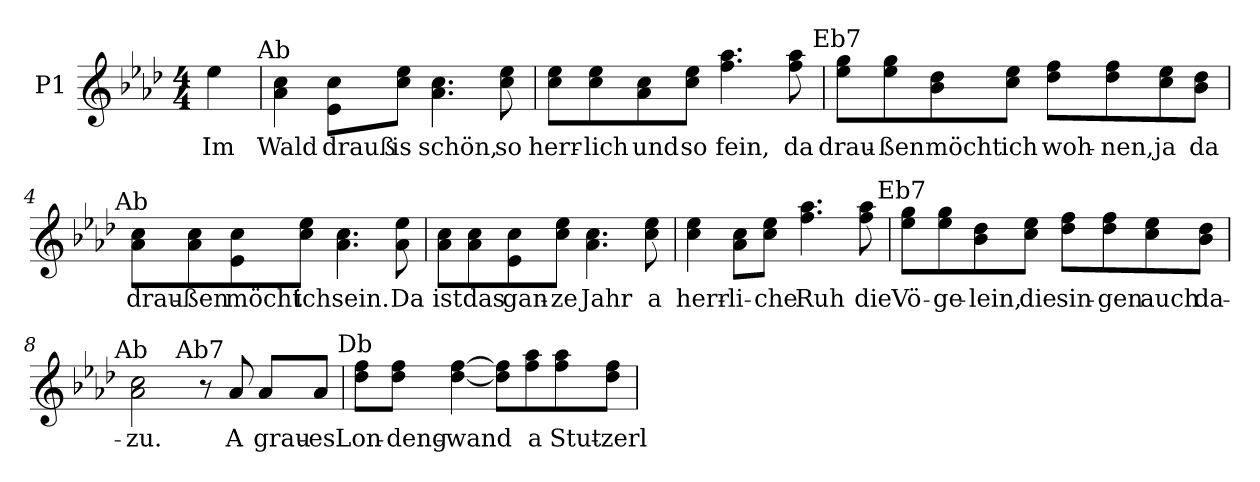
**kern	**text
*part1	*part1
*staff1	*staff1
*I"P1	*
!!LO:PB:g=z
*clefG2	*
*k[b-e-a-d-]	*
*A-:	*
*M4/4	*
=	=
!	!LO:LY:b:color=#000000
4ee-i\	Im
=1	=1
!LO:TX:a:cj:t=Ab	!
!	!LO:LY:b:color=#000000
4a-i\ 4cci	Wald
!	!LO:LY:b:color=#000000
8e-i\ 8cciL	drauß
!	!LO:LY:b:color=#000000
8cci\ 8ee-iJ	is
!	!LO:LY:b:color=#000000
4.a-i\ 4.cci	schön,
!	!LO:LY:b:color=#000000
8cci\ 8ee-i	so
=2	=2
!	!LO:LY:b:color=#000000
8cci\ 8ee-iL	herr-
!	!LO:LY:b:color=#000000
8cci\ 8ee-i	-lich
!	!LO:LY:b:color=#000000
8a-i\ 8cci	und
!	!LO:LY:b:color=#000000
8cci\ 8ee-iJ	so
!	!LO:LY:b:color=#000000
4.ffi\ 4.aa-i	fein,
!	!LO:LY:b:color=#000000
8ffi\ 8aa-i	da
=3	=3
!LO:TX:a:cj:t=Eb7	!
!	!LO:LY:b:color=#000000
8ee-i\ 8ggiL	drau-
!	!LO:LY:b:color=#000000
8ee-i\ 8ggi	-ßen
!	!LO:LY:b:color=#000000
8b-i\ 8dd-i	möcht
!	!LO:LY:b:color=#000000
8cci\ 8ee-iJ	ich
!	!LO:LY:b:color=#000000
8dd-i\ 8ffiL	woh-
!	!LO:LY:b:color=#000000
8dd-i\ 8ffi	-nen,
!	!LO:LY:b:color=#000000
8cci\ 8ee-i	ja
!	!LO:LY:b:color=#000000
8b-i\ 8dd-iJ	da
!!LO:LB:g=z
=4	=4
!LO:TX:a:cj:t=Ab	!
!	!LO:LY:b:color=#000000
8a-i\ 8cciL	drau-
!	!LO:LY:b:color=#000000
8a-i\ 8cci	-ßen
!	!LO:LY:b:color=#000000
8e-i\ 8cci	möcht
!	!LO:LY:b:color=#000000
8cci\ 8ee-iJ	ich
!	!LO:LY:b:color=#000000
4.a-i\ 4.cci	sein.
!	!LO:LY:b:color=#000000
8a-i\ 8ee-i	Da
=5	=5
!	!LO:LY:b:color=#000000
8a-i\ 8cciL	ist
!	!LO:LY:b:color=#000000
8a-i\ 8cci	das
!	!LO:LY:b:color=#000000
8e-i\ 8cci	gan-
!	!LO:LY:b:color=#000000
8cci\ 8ee-iJ	-ze
!	!LO:LY:b:color=#000000
4.a-i\ 4.cci	Jahr
!	!LO:LY:b:color=#000000
8cci\ 8ee-i	a
=6	=6
!	!LO:LY:b:color=#000000
4cci\ 4ee-i	herr-
!	!LO:LY:b:color=#000000
8a-i\ 8cciL	-li-
!	!LO:LY:b:color=#000000
8cci\ 8ee-iJ	-che
!	!LO:LY:b:color=#000000
4.ffi\ 4.aa-i	Ruh
!	!LO:LY:b:color=#000000
8ffi\ 8aa-i	die
=7	=7
!LO:TX:a:cj:t=Eb7	!
!	!LO:LY:b:color=#000000
8ee-i\ 8ggiL	Vö-
!	!LO:LY:b:color=#000000
8ee-i\ 8ggi	-ge-
!	!LO:LY:b:color=#000000
8b-i\ 8dd-i	-lein,
!	!LO:LY:b:color=#000000
8cci\ 8ee-iJ	die
!	!LO:LY:b:color=#000000
8dd-i\ 8ffiL	sin-
!	!LO:LY:b:color=#000000
8dd-i\ 8ffi	-gen
!	!LO:LY:b:color=#000000
8cci\ 8ee-i	auch
!	!LO:LY:b:color=#000000
8b-i\ 8dd-iJ	da-
!!LO:LB:g=z
=8	=8
!LO:TX:a:cj:t=Ab	!
!	!LO:LY:b:color=#000000
2a-i\ 2cci	-zu.
!LO:TX:a:cj:t=Ab7	!
8r	.
!	!LO:LY:b:color=#000000
8a-i/	A
!	!LO:LY:b:color=#000000
8a-i/L	grau-
!	!LO:LY:b:color=#000000
8a-i/J	-es
=9	=9
!LO:TX:a:cj:t=Db	!
!	!LO:LY:b:color=#000000
8dd-i\ 8ffiL	Lon-
!	!LO:LY:b:color=#000000
8dd-i\ 8ffiJ	-deng-
!	!LO:LY:b:color=#000000
[<4dd-i\ [>4ffi	-wand
8dd-i\] 8ffi]L	.
!	!LO:LY:b:color=#000000
8ffi\ 8aa-i	a
!	!LO:LY:b:color=#000000
8ffi\ 8aa-i	Stut-
!	!LO:LY:b:color=#000000
8dd-i\ 8ffiJ	-zerl
=	=
*-	*-
